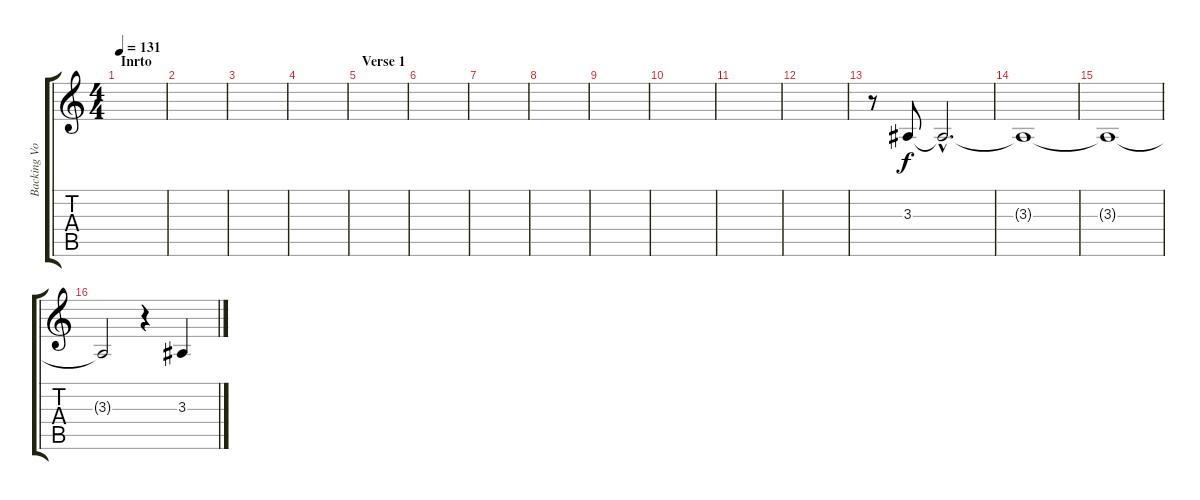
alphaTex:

\track ("Backing Vocals" "Backing Vo") {instrument tenorsax}
\staff {score tabs}
\tuning (E4 B3 G3 D3 A2 E2) {hide}
\ts (4 4)
\section ("" "Inrto")
\tempo 131
\clef g2
\ks c
|
|
|
|
\section ("" "Verse 1")
|
|
|
|
|
|
|
|
r.8 3.3.8 3.3{hac t}.2{d} |
3.3{t}.1 |
3.3{t}.1 |
3.3{t}.2 r.4 3.3.4
